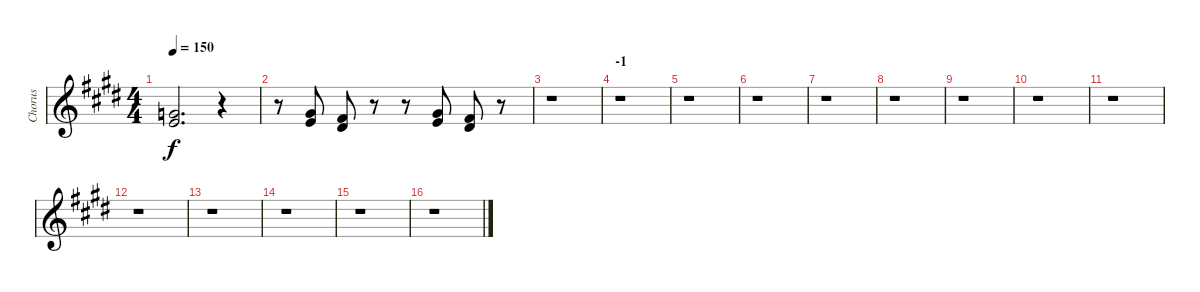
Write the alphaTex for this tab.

\track ("Chorus" "Chorus") {instrument pad4choir}
\staff {score}
\tuning (E4 B3 G3 D3 A2 E2 B1) {hide}
\ts (4 4)
\tempo 150
\clef g2
\ks e
(0.1 8.2).2{d dy f} r.4 |
r.8 (4.1 5.2).8 (2.1 4.2).8 r.8 r.8 (0.1 9.2).8 (2.1 4.2).8 r.8 |
r.1 |
\section ("" "-1")
r.1 |
r.1 |
r.1 |
r.1 |
r.1 |
r.1 |
r.1 |
r.1 |
r.1 |
r.1 |
r.1 |
r.1 |
r.1
